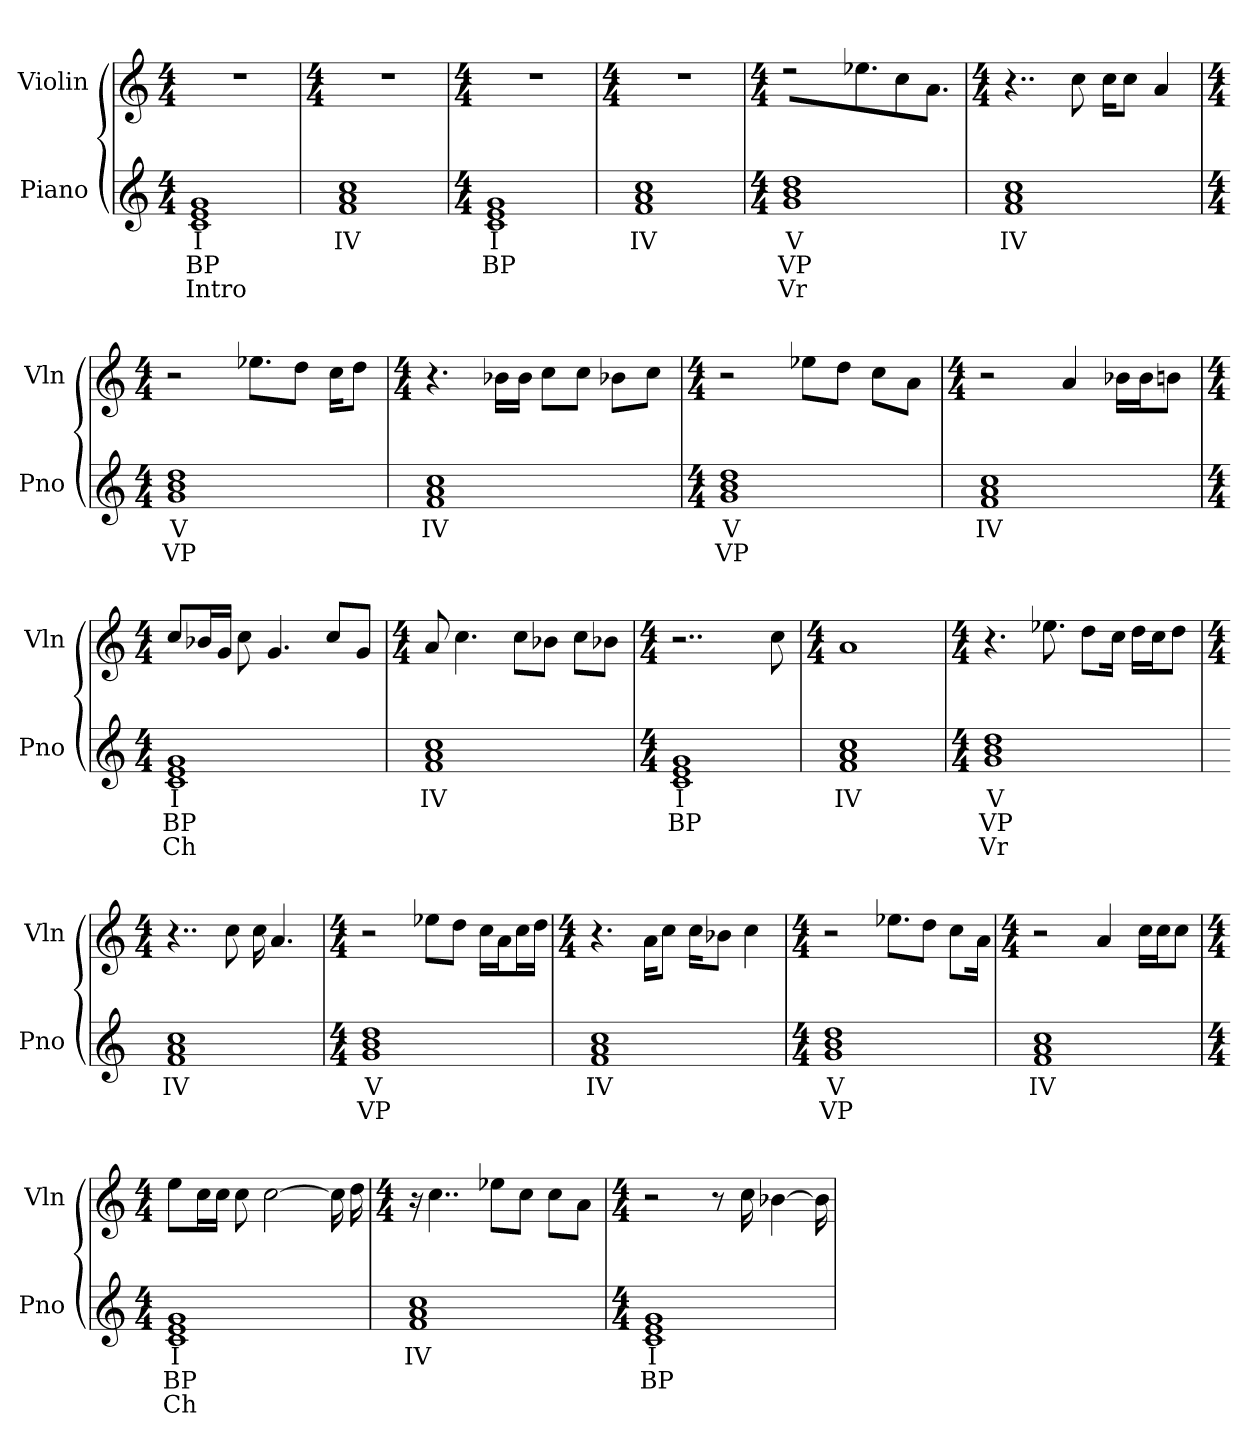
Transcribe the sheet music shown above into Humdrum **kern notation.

**kern	**text	**text	**text	**kern
*part2	*part2	*part2	*part2	*part1
*staff2	*staff2	*staff2	*staff2	*staff1
*I"Piano	*	*	*	*I"Violin
*I'Pno	*	*	*	*I'Vln
*k[]	*	*	*	*
*C:	*	*	*	*
*M4/4	*	*	*	*M4/4
=	=	=	=	=
1c 1e 1g	I	BP	Intro	1r
=	=	=	=	=
*k[]	*	*	*	*
*C:	*	*	*	*
*	*	*	*	*M4/4
1f 1a 1cc	IV	.	.	1r
=	=	=	=	=
*k[]	*	*	*	*
*C:	*	*	*	*
*M4/4	*	*	*	*M4/4
1c 1e 1g	I	BP	.	1r
=	=	=	=	=
*k[]	*	*	*	*
*C:	*	*	*	*
*	*	*	*	*M4/4
1f 1a 1cc	IV	.	.	1r
=	=	=	=	=
*k[]	*	*	*	*
*C:	*	*	*	*
*M4/4	*	*	*	*M4/4
1g 1b 1dd	V	VP	Vr	2r
.	.	.	.	8.ee-XL
.	.	.	.	8ccJ
.	.	.	.	8.aJ
=	=	=	=	=
*k[]	*	*	*	*
*C:	*	*	*	*
*	*	*	*	*M4/4
1f 1a 1cc	IV	.	.	4..r
.	.	.	.	8cc
.	.	.	.	16ccKL
.	.	.	.	8ccJ
.	.	.	.	4a
=	=	=	=	=
*k[]	*	*	*	*
*C:	*	*	*	*
*M4/4	*	*	*	*M4/4
1g 1b 1dd	V	VP	.	2r
.	.	.	.	8.ee-XL
.	.	.	.	8ddJ
.	.	.	.	16ccKL
.	.	.	.	8ddJ
=	=	=	=	=
*k[]	*	*	*	*
*C:	*	*	*	*
*	*	*	*	*M4/4
1f 1a 1cc	IV	.	.	4.r
.	.	.	.	16b-XLL
.	.	.	.	16b-JJ
.	.	.	.	8ccL
.	.	.	.	8ccJ
.	.	.	.	8b-XL
.	.	.	.	8ccJ
=	=	=	=	=
*k[]	*	*	*	*
*C:	*	*	*	*
*M4/4	*	*	*	*M4/4
1g 1b 1dd	V	VP	.	2r
.	.	.	.	8ee-XL
.	.	.	.	8ddJ
.	.	.	.	8ccL
.	.	.	.	8aJ
=	=	=	=	=
*k[]	*	*	*	*
*C:	*	*	*	*
*	*	*	*	*M4/4
1f 1a 1cc	IV	.	.	2r
.	.	.	.	4a
.	.	.	.	16b-XLL
.	.	.	.	16b-J
.	.	.	.	8bnJ
=	=	=	=	=
*k[]	*	*	*	*
*C:	*	*	*	*
*M4/4	*	*	*	*M4/4
1c 1e 1g	I	BP	Ch	8ccL
.	.	.	.	16b-XL
.	.	.	.	16gJJ
.	.	.	.	8cc
.	.	.	.	4.g
.	.	.	.	8ccL
.	.	.	.	8gJ
=	=	=	=	=
*k[]	*	*	*	*
*C:	*	*	*	*
*	*	*	*	*M4/4
1f 1a 1cc	IV	.	.	8a
.	.	.	.	4.cc
.	.	.	.	8ccL
.	.	.	.	8b-XJ
.	.	.	.	8ccL
.	.	.	.	8b-XJ
=	=	=	=	=
*k[]	*	*	*	*
*C:	*	*	*	*
*M4/4	*	*	*	*M4/4
1c 1e 1g	I	BP	.	2..r
.	.	.	.	8cc
=	=	=	=	=
*k[]	*	*	*	*
*C:	*	*	*	*
*	*	*	*	*M4/4
1f 1a 1cc	IV	.	.	1a
=	=	=	=	=
*k[]	*	*	*	*
*C:	*	*	*	*
*M4/4	*	*	*	*M4/4
1g 1b 1dd	V	VP	Vr	4.r
.	.	.	.	8.ee-X
.	.	.	.	8ddL
.	.	.	.	16ccJk
.	.	.	.	16ddLL
.	.	.	.	16ccJ
.	.	.	.	8ddJ
=	=	=	=	=
*k[]	*	*	*	*
*C:	*	*	*	*
*	*	*	*	*M4/4
1f 1a 1cc	IV	.	.	4..r
.	.	.	.	8cc
.	.	.	.	16cc
.	.	.	.	4.a
=	=	=	=	=
*k[]	*	*	*	*
*C:	*	*	*	*
*M4/4	*	*	*	*M4/4
1g 1b 1dd	V	VP	.	2r
.	.	.	.	8ee-XL
.	.	.	.	8ddJ
.	.	.	.	16ccLL
.	.	.	.	16aJ
.	.	.	.	16ccL
.	.	.	.	16ddJJ
=	=	=	=	=
*k[]	*	*	*	*
*C:	*	*	*	*
*	*	*	*	*M4/4
1f 1a 1cc	IV	.	.	4.r
.	.	.	.	16aKL
.	.	.	.	8ccJ
.	.	.	.	16ccKL
.	.	.	.	8b-XJ
.	.	.	.	4cc
=	=	=	=	=
*k[]	*	*	*	*
*C:	*	*	*	*
*M4/4	*	*	*	*M4/4
1g 1b 1dd	V	VP	.	2r
.	.	.	.	8.ee-XL
.	.	.	.	8ddJ
.	.	.	.	8ccL
.	.	.	.	16aJk
=	=	=	=	=
*k[]	*	*	*	*
*C:	*	*	*	*
*	*	*	*	*M4/4
1f 1a 1cc	IV	.	.	2r
.	.	.	.	4a
.	.	.	.	16ccLL
.	.	.	.	16ccJ
.	.	.	.	8ccJ
=	=	=	=	=
*k[]	*	*	*	*
*C:	*	*	*	*
*M4/4	*	*	*	*M4/4
1c 1e 1g	I	BP	Ch	8eeL
.	.	.	.	16ccL
.	.	.	.	16ccJJ
.	.	.	.	8cc
.	.	.	.	[2cc
.	.	.	.	16cc]
.	.	.	.	16dd
=	=	=	=	=
*k[]	*	*	*	*
*C:	*	*	*	*
*	*	*	*	*M4/4
1f 1a 1cc	IV	.	.	16r
.	.	.	.	4..cc
.	.	.	.	8ee-XL
.	.	.	.	8ccJ
.	.	.	.	8ccL
.	.	.	.	8aJ
=	=	=	=	=
*k[]	*	*	*	*
*C:	*	*	*	*
*M4/4	*	*	*	*M4/4
1c 1e 1g	I	BP	.	2r
.	.	.	.	8r
.	.	.	.	16cc
.	.	.	.	[4b-X
.	.	.	.	16b-]
=	=	=	=	=
*-	*-	*-	*-	*-
